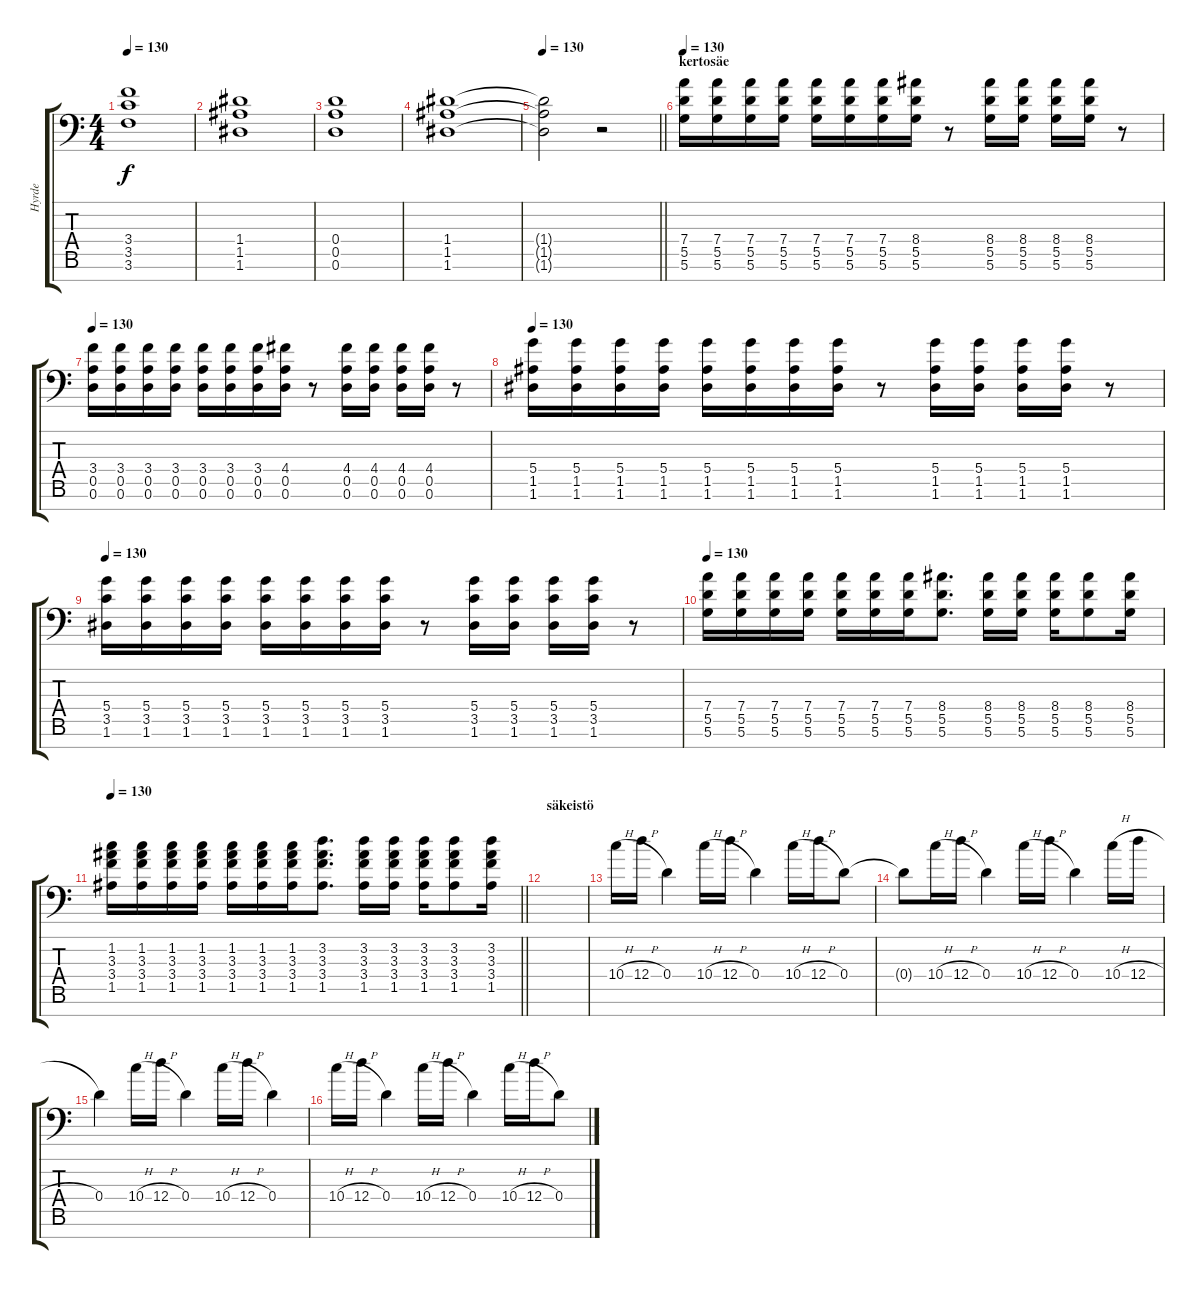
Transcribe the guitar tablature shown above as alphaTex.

\track ("Hyrde" "Hyrde") {instrument distortionguitar}
\staff {score tabs}
\tuning (E4 B3 G3 D3 A2 D2 A1) {hide}
\ts (4 4)
\tempo 130
\clef f4
\ks c
(3.4 3.5 3.6).1{dy f} |
(1.4 1.5 1.6).1 |
(0.4 0.5 0.6).1 |
(1.4 1.5 1.6).1 |
\tempo 130
\barLineRight lightlight
(1.4{t} 1.5{t} 1.6{t}).2 r.2 |
\section ("" "kertosäe")
\tempo 130
(7.4 5.5 5.6).16 (7.4 5.5 5.6).16 (7.4 5.5 5.6).16 (7.4 5.5 5.6).16 (7.4 5.5 5.6).16 (7.4 5.5 5.6).16 (7.4 5.5 5.6).16 (8.4 5.5 5.6).16 r.8 (8.4 5.5 5.6).16 (8.4 5.5 5.6).16 (8.4 5.5 5.6).16 (8.4 5.5 5.6).16 r.8 |
\tempo 130
(3.4 0.5 0.6).16 (3.4 0.5 0.6).16 (3.4 0.5 0.6).16 (3.4 0.5 0.6).16 (3.4 0.5 0.6).16 (3.4 0.5 0.6).16 (3.4 0.5 0.6).16 (4.4 0.5 0.6).16 r.8 (4.4 0.5 0.6).16 (4.4 0.5 0.6).16 (4.4 0.5 0.6).16 (4.4 0.5 0.6).16 r.8 |
\tempo 130
(5.4 1.5 1.6).16 (5.4 1.5 1.6).16 (5.4 1.5 1.6).16 (5.4 1.5 1.6).16 (5.4 1.5 1.6).16 (5.4 1.5 1.6).16 (5.4 1.5 1.6).16 (5.4 1.5 1.6).16 r.8 (5.4 1.5 1.6).16 (5.4 1.5 1.6).16 (5.4 1.5 1.6).16 (5.4 1.5 1.6).16 r.8 |
\tempo 130
(5.4 3.5 1.6).16 (5.4 3.5 1.6).16 (5.4 3.5 1.6).16 (5.4 3.5 1.6).16 (5.4 3.5 1.6).16 (5.4 3.5 1.6).16 (5.4 3.5 1.6).16 (5.4 3.5 1.6).16 r.8 (5.4 3.5 1.6).16 (5.4 3.5 1.6).16 (5.4 3.5 1.6).16 (5.4 3.5 1.6).16 r.8 |
\tempo 130
(7.4 5.5 5.6).16 (7.4 5.5 5.6).16 (7.4 5.5 5.6).16 (7.4 5.5 5.6).16 (7.4 5.5 5.6).16 (7.4 5.5 5.6).16 (7.4 5.5 5.6).16 (8.4 5.5 5.6).8{d} (8.4 5.5 5.6).16 (8.4 5.5 5.6).16 (8.4 5.5 5.6).16 (8.4 5.5 5.6).8 (8.4 5.5 5.6).16 |
\tempo 130
\barLineRight lightlight
(1.2 3.3 3.4 1.5).16 (1.2 3.3 3.4 1.5).16 (1.2 3.3 3.4 1.5).16 (1.2 3.3 3.4 1.5).16 (1.2 3.3 3.4 1.5).16 (1.2 3.3 3.4 1.5).16 (1.2 3.3 3.4 1.5).16 (3.2 3.3 3.4 1.5).8{d} (3.2 3.3 3.4 1.5).16 (3.2 3.3 3.4 1.5).16 (3.2 3.3 3.4 1.5).16 (3.2 3.3 3.4 1.5).8 (3.2 3.3 3.4 1.5).16 |
\section ("" "säkeistö")
|
10.4{h}.16 12.4{h}.16 0.4.4 10.4{h}.16 12.4{h}.16 0.4.4 10.4{h}.16 12.4{h}.16 0.4.8 |
0.4{t}.8 10.4{h}.16 12.4{h}.16 0.4.4 10.4{h}.16 12.4{h}.16 0.4.4 10.4{h}.16 12.4{h}.16 |
0.4.4 10.4{h}.16 12.4{h}.16 0.4.4 10.4{h}.16 12.4{h}.16 0.4.4 |
10.4{h}.16 12.4{h}.16 0.4.4 10.4{h}.16 12.4{h}.16 0.4.4 10.4{h}.16 12.4{h}.16 0.4.8
